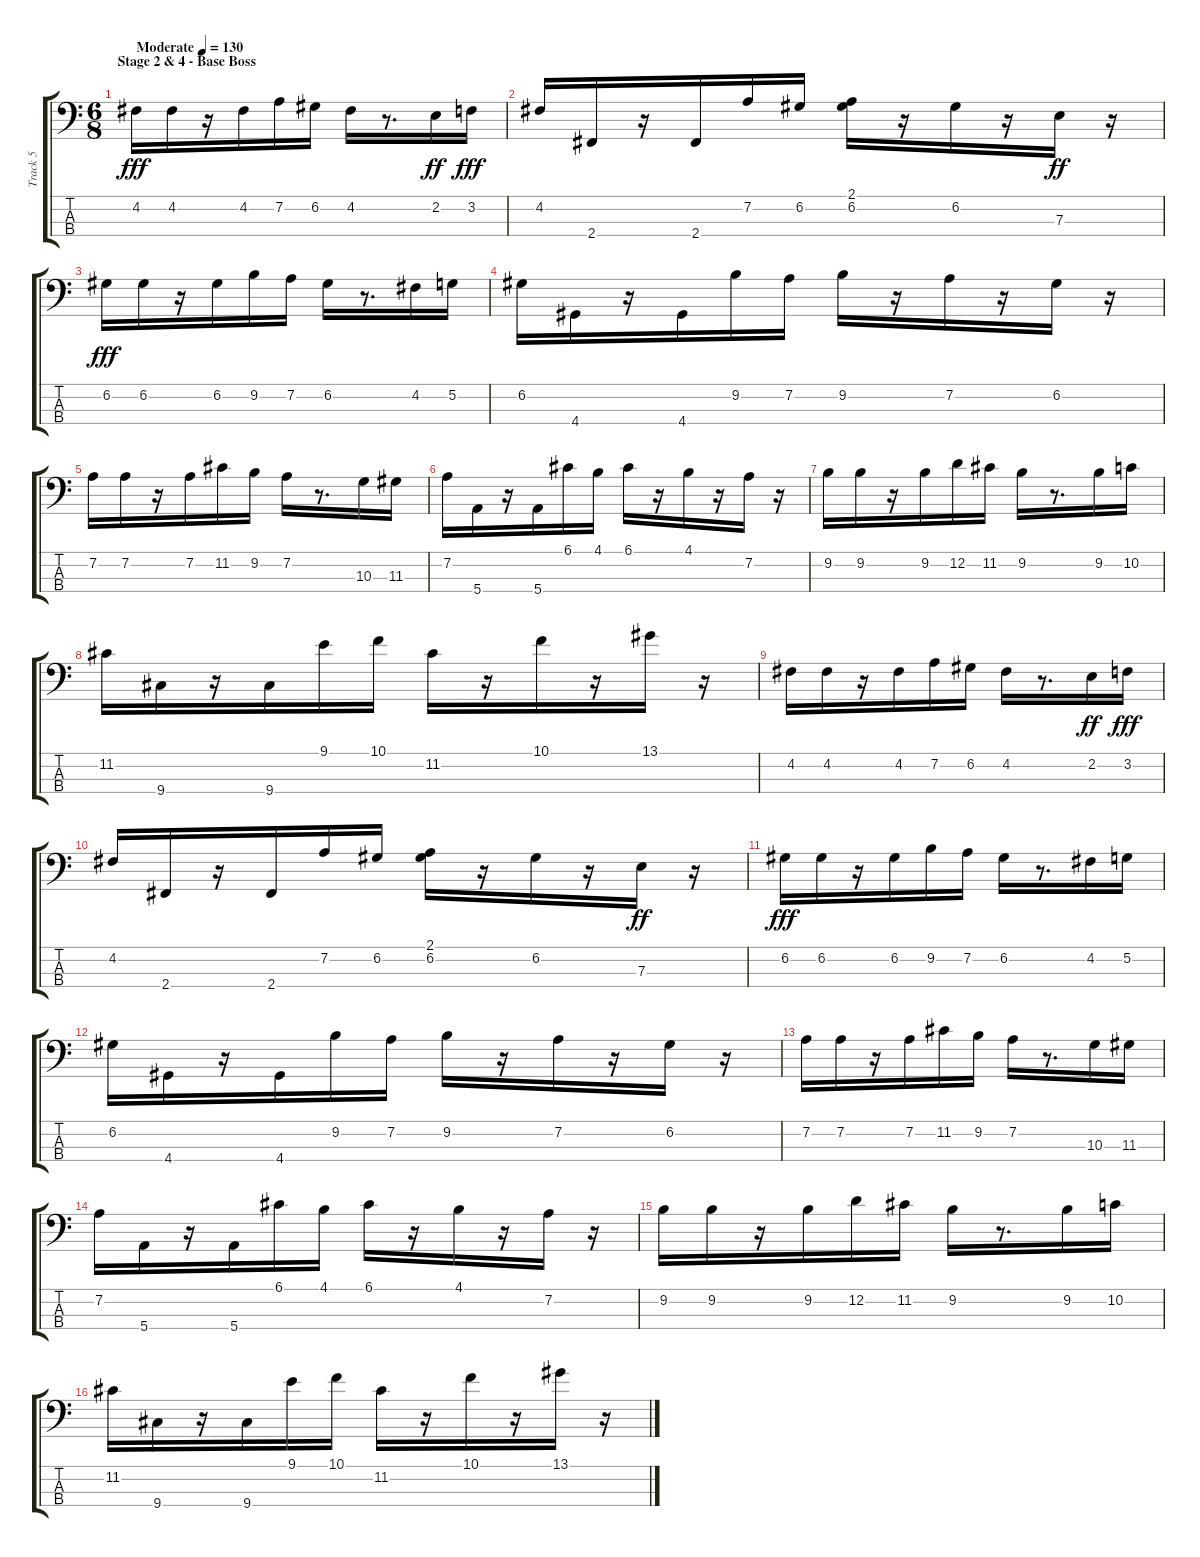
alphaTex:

\track ("Track 5" "Track 5") {instrument slapbass1}
\staff {score tabs}
\tuning (G2 D2 A1 E1) {hide}
\ts (6 8)
\section ("" "Stage 2 & 4 - Base Boss")
\tempo (130 "Moderate")
\clef f4
\ks c
4.2.16{dy fff instrument slapbass1} 4.2.16 r.16 4.2.16 7.2.16 6.2.16 4.2.16 r.8{d} 2.2.16{dy ff} 3.2.16{dy fff} |
4.2.16 2.4.16 r.16 2.4.16 7.2.16 6.2.16 (2.1 6.2).16 r.16 6.2.16 r.16 7.3.16{dy ff} r.16 |
6.2.16{dy fff} 6.2.16 r.16 6.2.16 9.2.16 7.2.16 6.2.16 r.8{d} 4.2.16 5.2.16 |
6.2.16 4.4.16 r.16 4.4.16 9.2.16 7.2.16 9.2.16 r.16 7.2.16 r.16 6.2.16 r.16 |
7.2.16 7.2.16 r.16 7.2.16 11.2.16 9.2.16 7.2.16 r.8{d} 10.3.16 11.3.16 |
7.2.16 5.4.16 r.16 5.4.16 6.1.16 4.1.16 6.1.16 r.16 4.1.16 r.16 7.2.16 r.16 |
9.2.16 9.2.16 r.16 9.2.16 12.2.16 11.2.16 9.2.16 r.8{d} 9.2.16 10.2.16 |
11.2.16 9.4.16 r.16 9.4.16 9.1.16 10.1.16 11.2.16 r.16 10.1.16 r.16 13.1.16 r.16 |
4.2.16 4.2.16 r.16 4.2.16 7.2.16 6.2.16 4.2.16 r.8{d} 2.2.16{dy ff} 3.2.16{dy fff} |
4.2.16 2.4.16 r.16 2.4.16 7.2.16 6.2.16 (2.1 6.2).16 r.16 6.2.16 r.16 7.3.16{dy ff} r.16 |
6.2.16{dy fff} 6.2.16 r.16 6.2.16 9.2.16 7.2.16 6.2.16 r.8{d} 4.2.16 5.2.16 |
6.2.16 4.4.16 r.16 4.4.16 9.2.16 7.2.16 9.2.16 r.16 7.2.16 r.16 6.2.16 r.16 |
7.2.16 7.2.16 r.16 7.2.16 11.2.16 9.2.16 7.2.16 r.8{d} 10.3.16 11.3.16 |
7.2.16 5.4.16 r.16 5.4.16 6.1.16 4.1.16 6.1.16 r.16 4.1.16 r.16 7.2.16 r.16 |
9.2.16 9.2.16 r.16 9.2.16 12.2.16 11.2.16 9.2.16 r.8{d} 9.2.16 10.2.16 |
11.2.16 9.4.16 r.16 9.4.16 9.1.16 10.1.16 11.2.16 r.16 10.1.16 r.16 13.1.16 r.16
